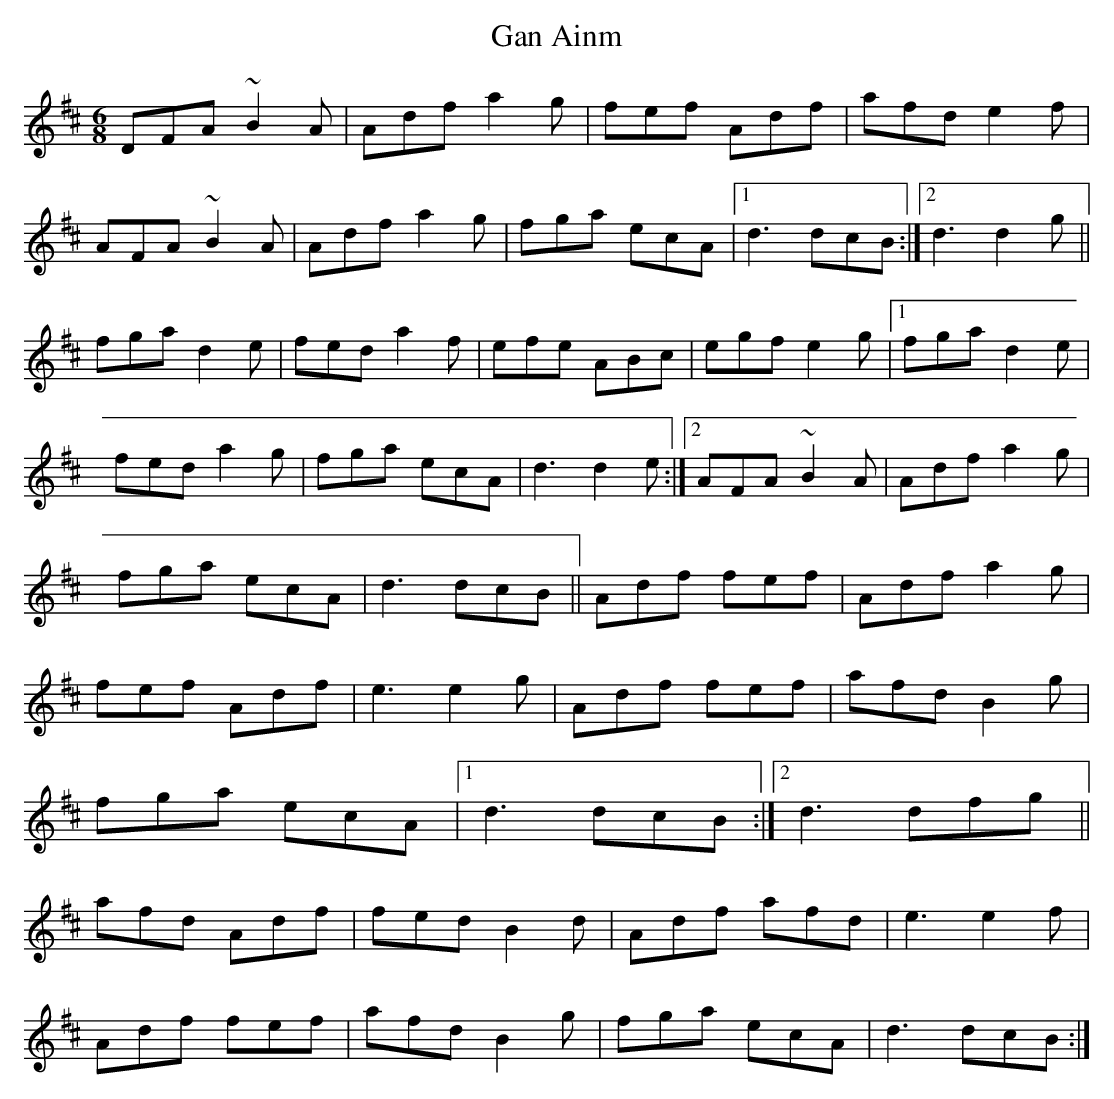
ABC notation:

X:1
T:Gan Ainm
M:6/8
L:1/8
K:D
DFA ~B2A|Adf a2g|fef Adf|afd e2f|!
AFA ~B2A|Adf a2g|fga ecA|1 d3 dcB:|2 d3 d2g||!
fga d2e|fed a2f|efe ABc|egf e2g|1 fga d2e|!
fed a2g|fga ecA|d3 d2e:|2 AFA ~B2A|Adf a2g|!
fga ecA|d3 dcB||Adf fef|Adf a2g|!
fef Adf|e3 e2g|Adf fef|afd B2g|!
fga ecA|1 d3 dcB:|2 d3 dfg||!
afd Adf|fed B2d|Adf afd|e3 e2f|!
Adf fef|afd B2g|fga ecA|d3 dcB:|!
